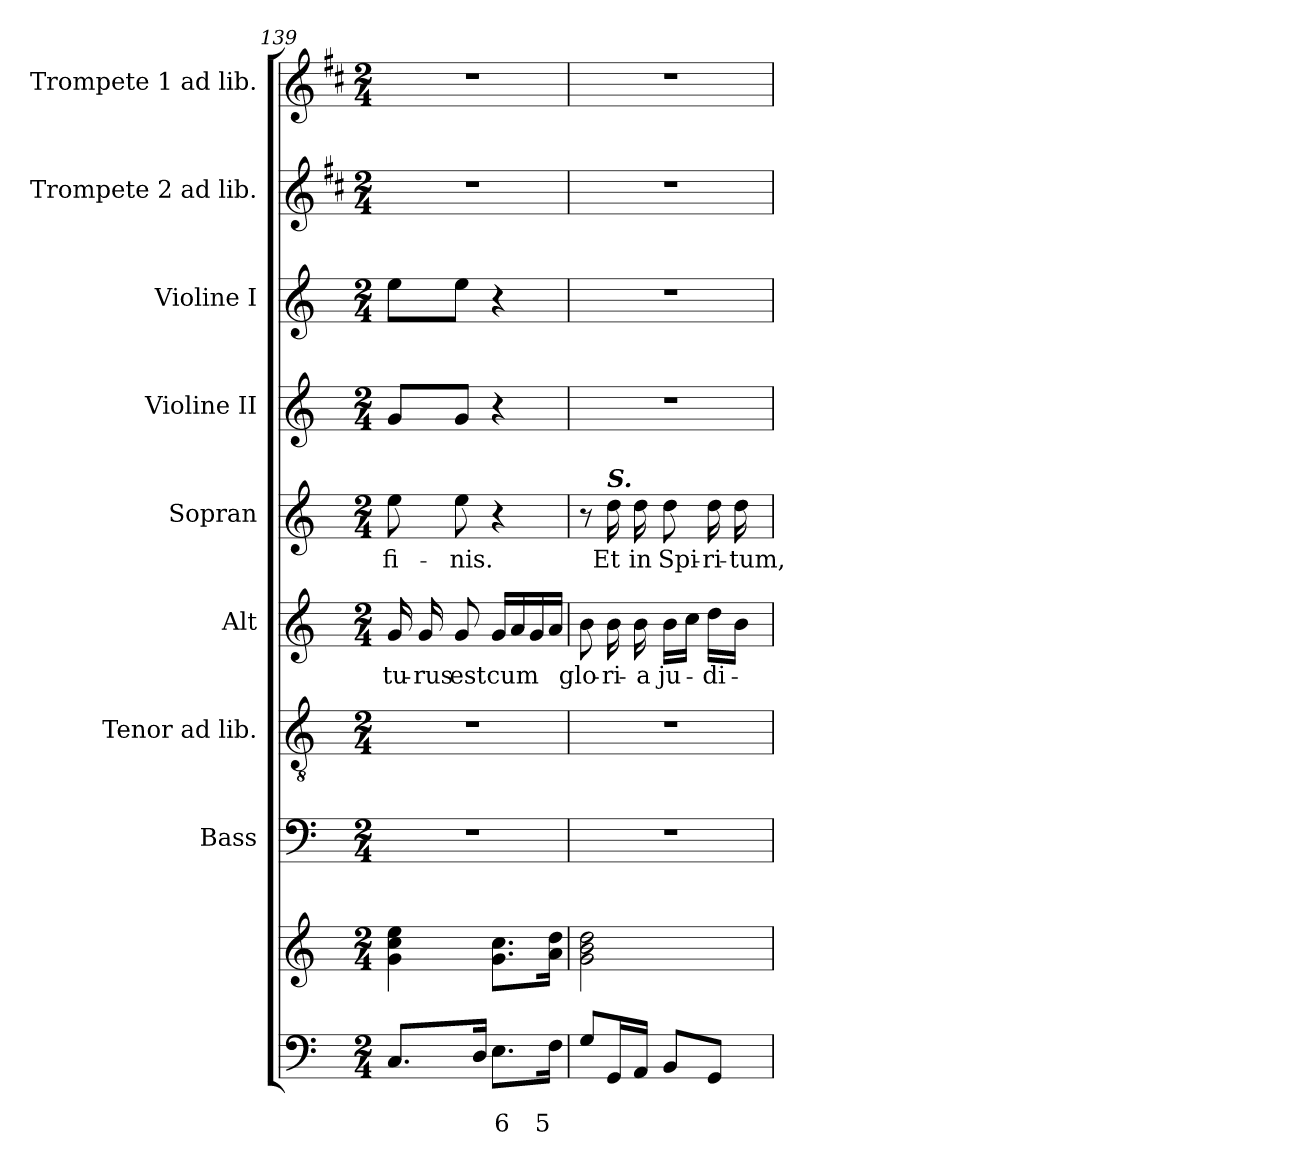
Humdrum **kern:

**kern	**text	**text	**kern	**kern	**kern	**kern	**text	**kern	**text	**kern	**kern	**kern	**kern
*part9	*part9	*part9	*part9	*part8	*part7	*part6	*part6	*part5	*part5	*part4	*part3	*part2	*part1
*staff10	*staff10	*staff10	*staff9	*staff8	*staff7	*staff6	*staff6	*staff5	*staff5	*staff4	*staff3	*staff2	*staff1
*	*	*	*	*I"Bass	*I"Tenor ad lib.	*I"Alt	*	*I"Sopran	*	*I"Violine II	*I"Violine I	*I"Trompete 2 ad lib.	*I"Trompete 1 ad lib.
*	*	*	*	*I'B.	*I'T.	*I'A.	*	*I'S.	*	*I'Vl. II	*I'Vl. I	*I'Trp. 2	*I'Trp. 1
*clefF4	*	*	*clefG2	*clefF4	*clefGv2	*clefG2	*	*clefG2	*	*clefG2	*clefG2	*clefG2	*clefG2
*	*	*	*	*	*	*	*	*	*	*	*	*ITrd1c2	*ITrd1c2
*k[]	*	*	*k[]	*k[]	*k[]	*k[]	*	*k[]	*	*k[]	*k[]	*k[]	*k[]
*C:	*	*	*C:	*C:	*C:	*C:	*	*C:	*	*C:	*C:	*C:	*C:
*M2/4	*	*	*M2/4	*M2/4	*M2/4	*M2/4	*	*M2/4	*	*M2/4	*M2/4	*M2/4	*M2/4
=139	=139	=139	=139	=139	=139	=139	=139	=139	=139	=139	=139	=139	=139
!	!	!	!	!	!	!	!LO:LY:b	!	!LO:LY:b	!	!	!	!
8.C/L	.	.	4g\ 4cc\ 4ee\	2r	2r	16g/	-tu-	8ee\	fi-	8g/L	8ee\L	2r	2r
!	!	!	!	!	!	!	!LO:LY:b	!	!	!	!	!	!
.	.	.	.	.	.	16g/	-rus	.	.	.	.	.	.
!	!	!	!	!	!	!	!LO:LY:b	!	!LO:LY:b	!	!	!	!
.	.	.	.	.	.	8g/	est	8ee\	-nis.	8g/J	8ee\J	.	.
16D/Jk	.	.	.	.	.	.	.	.	.	.	.	.	.
!	!	!LO:LY:b	!	!	!	!	!LO:LY:b	!	!	!	!	!	!
8.E\L	.	6	8.g\ 8.cc\L	.	.	16g/LL	cum	4r	.	4r	4r	.	.
.	.	.	.	.	.	16a/	.	.	.	.	.	.	.
.	.	.	.	.	.	16g/	.	.	.	.	.	.	.
!	!	!LO:LY:b	!	!	!	!	!	!	!	!	!	!	!
16F\Jk	.	5	16a\ 16dd\Jk	.	.	16a/JJ	.	.	.	.	.	.	.
=140	=140	=140	=140	=140	=140	=140	=140	=140	=140	=140	=140	=140	=140
!	!	!	!	!	!	!	!LO:LY:b	!	!	!	!	!	!
8G/L	.	.	2g\ 2b\ 2dd\	2r	2r	8b\	glo-	8r	.	2r	2r	2r	2r
!	!	!	!	!	!	!	!	!LO:TX:a:Bi:t=S.	!	!	!	!	!
!	!	!	!	!	!	!	!LO:LY:b	!	!LO:LY:b	!	!	!	!
16GG/L	.	.	.	.	.	16b\	-ri-	16dd\	Et	.	.	.	.
!	!	!	!	!	!	!	!LO:LY:b	!	!LO:LY:b	!	!	!	!
16AA/JJ	.	.	.	.	.	16b\	-a	16dd\	in	.	.	.	.
!	!	!	!	!	!	!	!LO:LY:b	!	!LO:LY:b	!	!	!	!
8BB/L	.	.	.	.	.	16b\LL	ju-	8dd\	Spi-	.	.	.	.
.	.	.	.	.	.	16cc\JJ	.	.	.	.	.	.	.
!	!	!	!	!	!	!	!LO:LY:b	!	!LO:LY:b	!	!	!	!
8GG/J	.	.	.	.	.	16dd\LL	-di-	16dd\	-ri-	.	.	.	.
!	!	!	!	!	!	!	!	!	!LO:LY:b	!	!	!	!
.	.	.	.	.	.	16b\JJ	.	16dd\	-tum,	.	.	.	.
=	=	=	=	=	=	=	=	=	=	=	=	=	=
*-	*-	*-	*-	*-	*-	*-	*-	*-	*-	*-	*-	*-	*-
